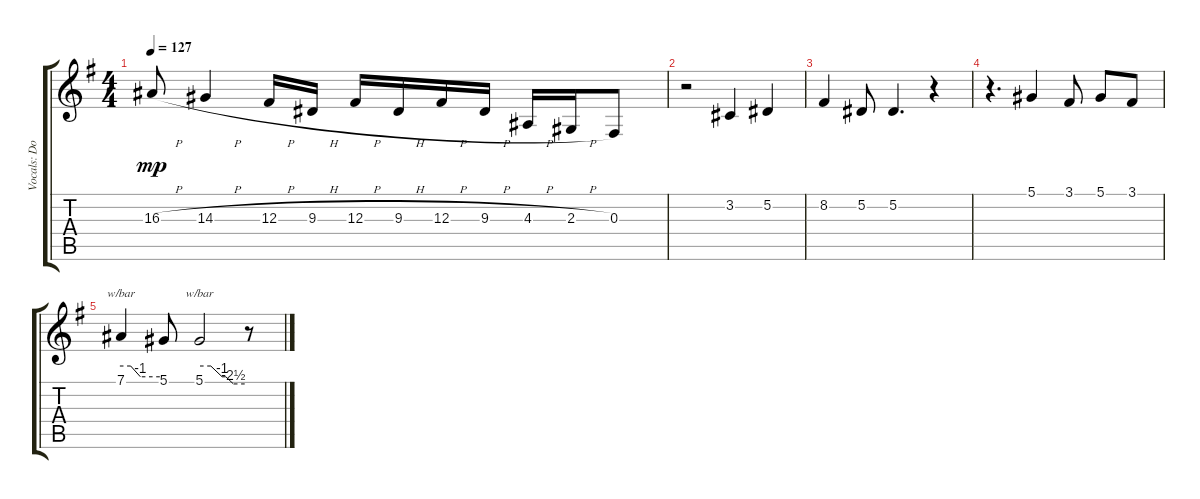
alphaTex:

\track ("Vocals: Don" "Vocals: Do") {instrument lead2sawtooth}
\staff {score tabs}
\tuning (Eb4 Bb3 Gb3 Db3 Ab2 Eb2) {hide}
\ts (4 4)
\tempo 127
\clef g2
\ks g
16.3{h}.8{dy mp} 14.3{h}.4 12.3{h}.16 9.3{h}.16 12.3{h}.16 9.3{h}.16 12.3{h}.16 9.3{h}.16 4.3{h}.16 2.3{h}.16 0.3.8 |
r.2 3.2.4 5.2.4 |
8.2.4 5.2.8 5.2.4{d} r.4 |
r.4{d} 5.1.4 3.1.8 5.1.8 3.1.8 |
7.1.4{tbe (custom default 0 0 15 0 30 -4 60 -4)} 5.1.8 5.1.2{tbe (custom default 0 0 15 0 30 -4 35 -4 45 -10 60 -10)} r.8
